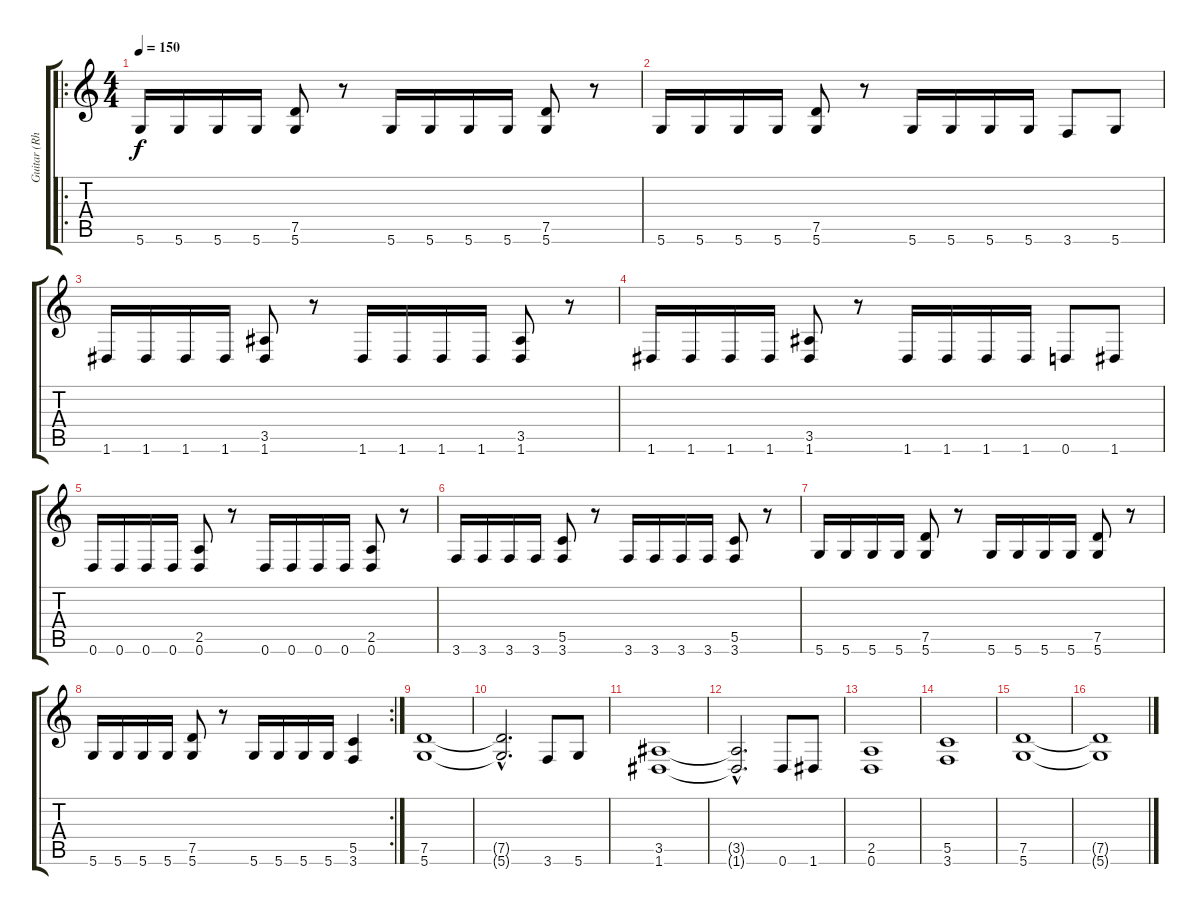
\track ("Guitar (Rhythm)" "Guitar (Rh") {instrument distortionguitar}
\staff {score tabs}
\tuning (D4 A3 F3 C3 G2 D2) {hide}
\ro
\ts (4 4)
\tempo 150
\clef g2
\ks c
5.6.16{dy f} 5.6.16 5.6.16 5.6.16 (7.5 5.6).8 r.8 5.6.16 5.6.16 5.6.16 5.6.16 (7.5 5.6).8 r.8 |
5.6.16 5.6.16 5.6.16 5.6.16 (7.5 5.6).8 r.8 5.6.16 5.6.16 5.6.16 5.6.16 3.6.8 5.6.8 |
1.6.16 1.6.16 1.6.16 1.6.16 (3.5 1.6).8 r.8 1.6.16 1.6.16 1.6.16 1.6.16 (3.5 1.6).8 r.8 |
1.6.16 1.6.16 1.6.16 1.6.16 (3.5 1.6).8 r.8 1.6.16 1.6.16 1.6.16 1.6.16 0.6.8 1.6.8 |
0.6.16 0.6.16 0.6.16 0.6.16 (2.5 0.6).8 r.8 0.6.16 0.6.16 0.6.16 0.6.16 (2.5 0.6).8 r.8 |
3.6.16 3.6.16 3.6.16 3.6.16 (5.5 3.6).8 r.8 3.6.16 3.6.16 3.6.16 3.6.16 (5.5 3.6).8 r.8 |
5.6.16 5.6.16 5.6.16 5.6.16 (7.5 5.6).8 r.8 5.6.16 5.6.16 5.6.16 5.6.16 (7.5 5.6).8 r.8 |
\rc 2
5.6.16 5.6.16 5.6.16 5.6.16 (7.5 5.6).8 r.8 5.6.16 5.6.16 5.6.16 5.6.16 (5.5 3.6).4 |
(7.5 5.6).1 |
(7.5{hac t} 5.6{hac t}).2{d} 3.6.8 5.6.8 |
(3.5 1.6).1 |
(3.5{hac t} 1.6{hac t}).2{d} 0.6.8 1.6.8 |
(2.5 0.6).1 |
(5.5 3.6).1 |
(7.5 5.6).1 |
(7.5{t} 5.6{t}).1{volume 14}
